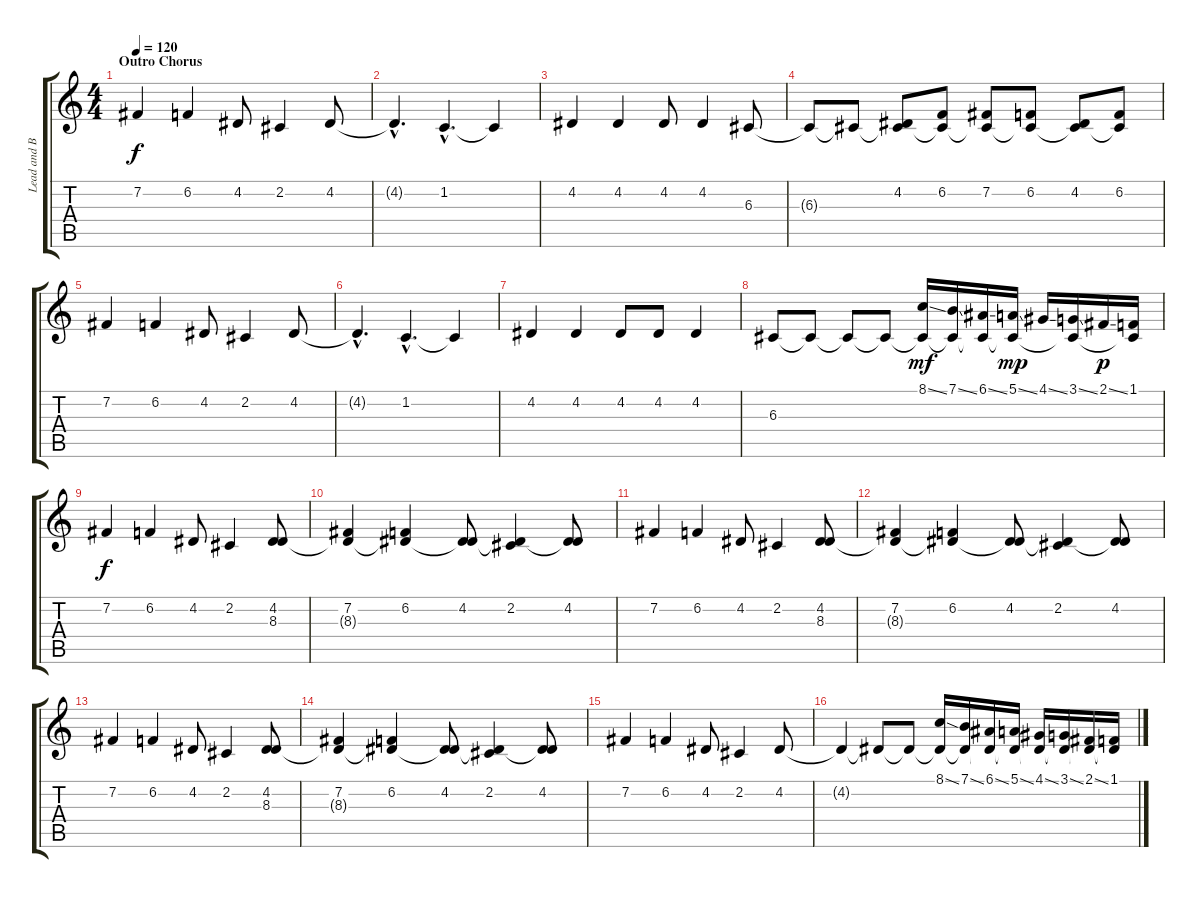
\track ("Lead and Back-up Vocals" "Lead and B") {instrument voiceoohs}
\staff {score tabs}
\tuning (E4 B3 G3 D3 A2 E2) {hide}
\ts (4 4)
\section ("" "Outro Chorus")
\tempo 120
\clef g2
\ks c
7.2.4{dy f} 6.2.4 4.2.8 2.2.4 4.2.8 |
4.2{hac t}.4{d} 1.2{hac}.4{d} 1.2{t}.4 |
4.2.4 4.2.4 4.2.8 4.2.4 6.3.8 |
6.3{t}.8 6.3{t}.8 (4.2 6.3{t}).8 (6.2 6.3{t}).8 (7.2 6.3{t}).8 (6.2 6.3{t}).8 (4.2 6.3{t}).8 (6.2 6.3{t}).8 |
7.2.4 6.2.4 4.2.8 2.2.4 4.2.8 |
4.2{hac t}.4{d} 1.2{hac}.4{d} 1.2{t}.4 |
4.2.4 4.2.4 4.2.8 4.2.8 4.2.4 |
6.3.8 6.3{t}.8 6.3{t}.8 6.3{t}.8 (8.1{ss} 6.3{t}).16{dy mf} (7.1{ss} 6.3{t}).16 (6.1{ss} 6.3{t}).16 (5.1{ss} 6.3{t}).16{dy mp} 4.1{ss}.16 (3.1{ss} 6.3{t}).16 2.1{ss}.16{dy p} (1.1 6.3{t}).16 |
7.2.4{dy f} 6.2.4 4.2.8 2.2.4 (4.2 8.3).8 |
(7.2 8.3{t}).4 (6.2 8.3{t}).4 (4.2 8.3{t}).8 (2.2 8.3{t}).4 (4.2 8.3{t}).8 |
7.2.4 6.2.4 4.2.8 2.2.4 (4.2 8.3).8 |
(7.2 8.3{t}).4 (6.2 8.3{t}).4 (4.2 8.3{t}).8 (2.2 8.3{t}).4 (4.2 8.3{t}).8 |
7.2.4 6.2.4 4.2.8 2.2.4 (4.2 8.3).8 |
(7.2 8.3{t}).4 (6.2 8.3{t}).4 (4.2 8.3{t}).8 (2.2 8.3{t}).4 (4.2 8.3{t}).8 |
7.2.4 6.2.4 4.2.8 2.2.4 4.2.8 |
4.2{t}.4 4.2{t}.8 4.2{t}.8 (8.1{ss} 4.2{t}).16 (7.1{ss} 4.2{t}).16 (6.1{ss} 4.2{t}).16 (5.1{ss} 4.2{t}).16 (4.1{ss} 4.2{t}).16 (3.1{ss} 4.2{t}).16 (2.1{ss} 4.2{t}).16 (1.1 4.2{t}).16
